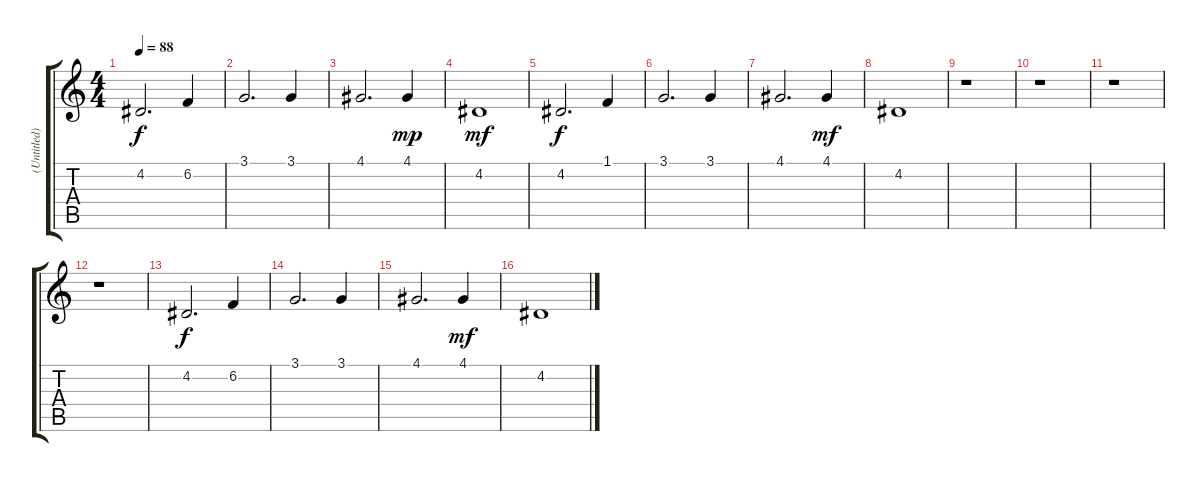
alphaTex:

\track ("(Untitled)" "(Untitled)") {instrument vibraphone}
\staff {score tabs}
\tuning (E4 B3 G3 D3 A2 E2) {hide}
\ts (4 4)
\tempo 88
\clef g2
\ks c
4.2.2{d dy f volume 12} 6.2.4 |
3.1.2{d} 3.1.4 |
4.1.2{d} 4.1.4{dy mp} |
4.2.1{dy mf} |
4.2.2{d dy f} 1.1.4 |
3.1.2{d} 3.1.4 |
4.1.2{d} 4.1.4{dy mf} |
4.2.1 |
r.1 |
r.1 |
r.1 |
r.1 |
4.2.2{d dy f volume 6} 6.2.4 |
3.1.2{d} 3.1.4 |
4.1.2{d} 4.1.4{dy mf} |
4.2.1
